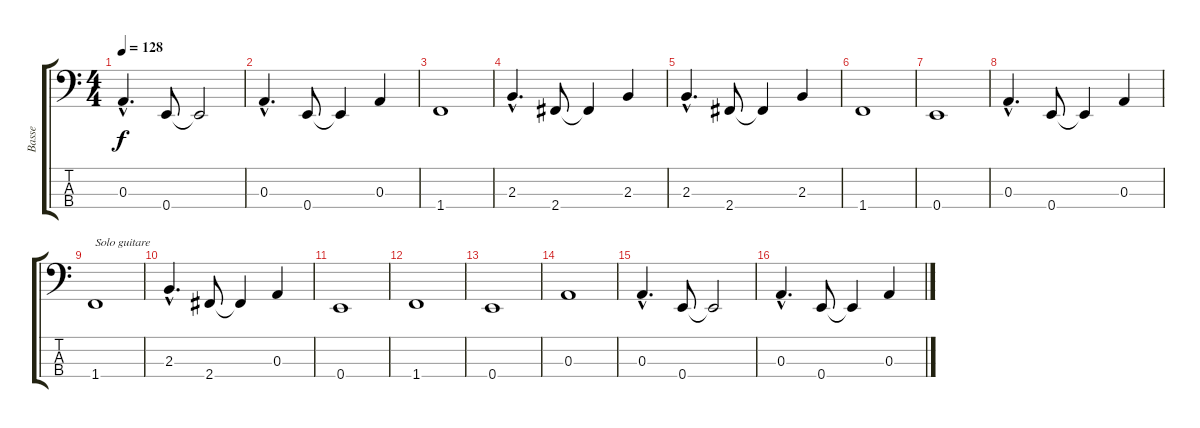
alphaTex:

\track ("Basse" "Basse") {instrument electricbassfinger}
\staff {score tabs}
\tuning (G2 D2 A1 E1) {hide}
\ts (4 4)
\tempo 128
\clef f4
\ks c
0.3{hac}.4{d dy f} 0.4.8 0.4{t}.2 |
0.3{hac}.4{d} 0.4.8 0.4{t}.4 0.3.4 |
1.4.1 |
2.3{hac}.4{d} 2.4.8 2.4{t}.4 2.3.4 |
2.3{hac}.4{d} 2.4.8 2.4{t}.4 2.3.4 |
1.4.1 |
0.4.1 |
0.3{hac}.4{d} 0.4.8 0.4{t}.4 0.3.4 |
1.4.1{txt "Solo guitare"} |
2.3{hac}.4{d} 2.4.8 2.4{t}.4 0.3.4 |
0.4.1 |
1.4.1 |
0.4.1 |
0.3.1 |
0.3{hac}.4{d} 0.4.8 0.4{t}.2 |
0.3{hac}.4{d} 0.4.8 0.4{t}.4 0.3.4
